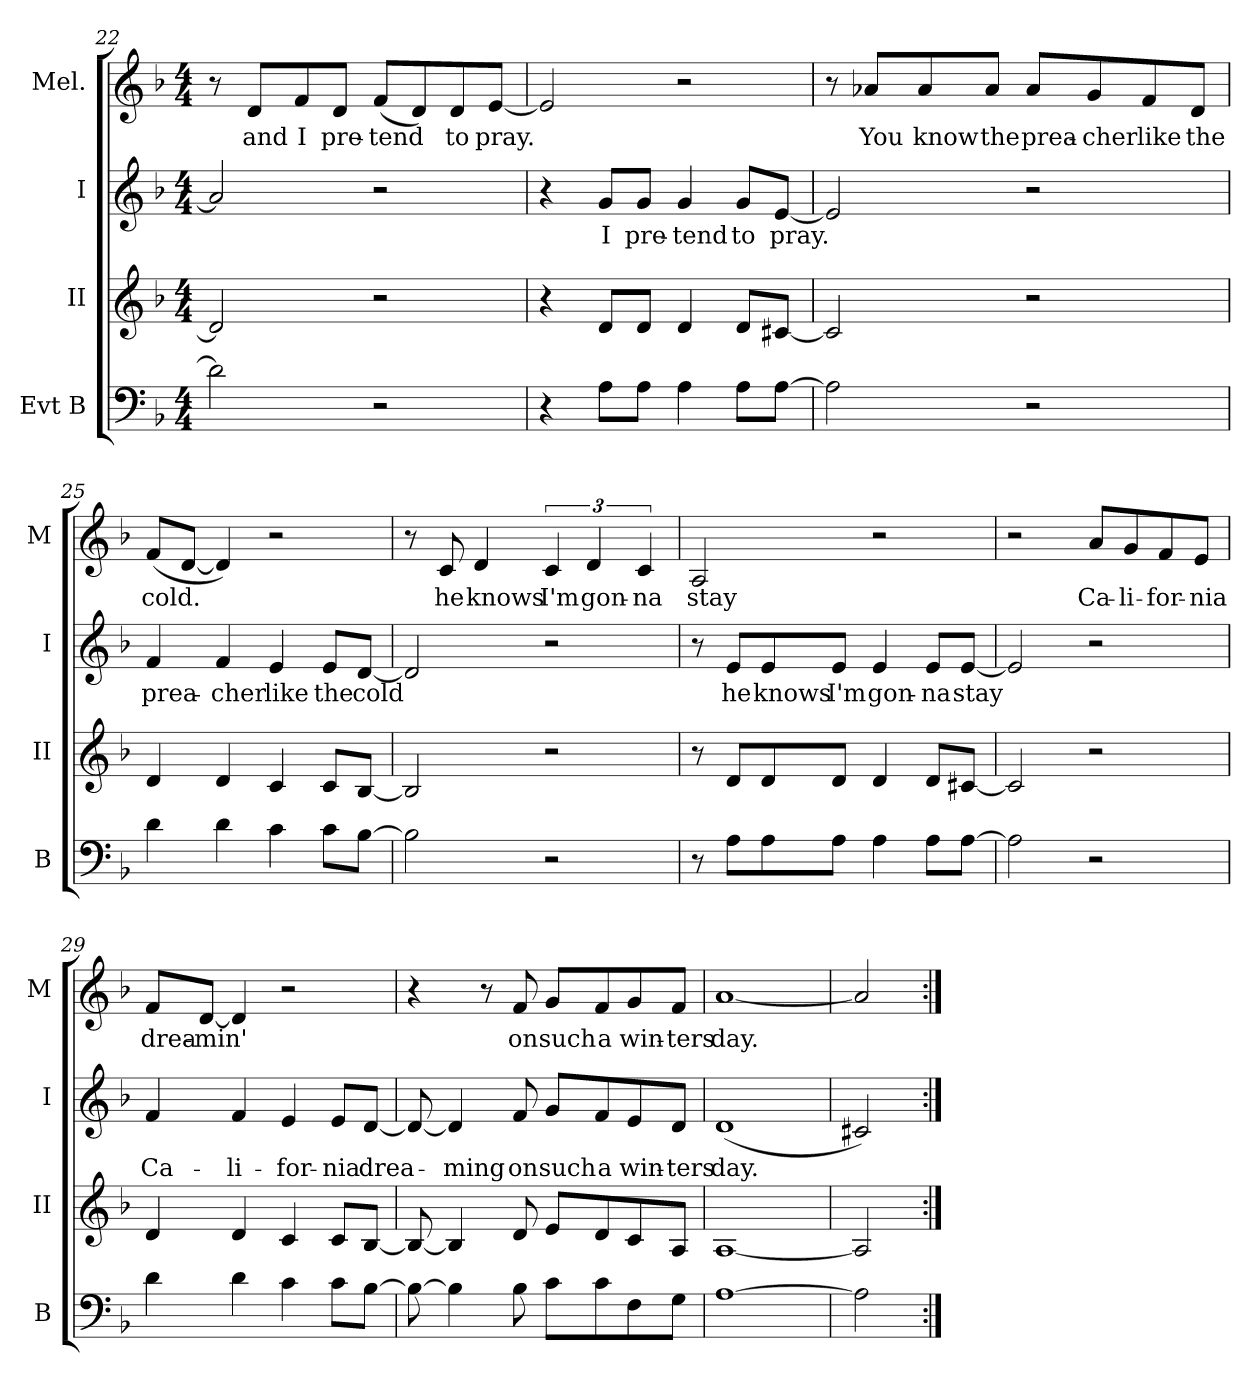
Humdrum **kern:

**kern	**kern	**kern	**text	**kern	**text
*part4	*part3	*part2	*part2	*part1	*part1
*staff4	*staff3	*staff2	*staff2	*staff1	*staff1
*I"Evt B	*I"II	*I"I	*	*I"Mel.	*
*I'B	*I'II	*I'I	*	*I'M	*
!!LO:PB:g=z
*clefF4	*clefG2	*clefG2	*	*clefG2	*
*k[b-]	*k[b-]	*k[b-]	*	*k[b-]	*
*M4/4	*M4/4	*M4/4	*	*M4/4	*
=22	=22	=22	=22	=22	=22
2d\]	2d/]	2a/]	.	8r	.
!	!	!	!	!	!LO:LY:b
.	.	.	.	8d/L	and
!	!	!	!	!	!LO:LY:b
.	.	.	.	8f/	I
!	!	!	!	!	!LO:LY:b
.	.	.	.	8d/J	pre-
!	!	!	!	!	!LO:LY:b
2r	2r	2r	.	(8f/L	-tend
.	.	.	.	8d/)	.
!	!	!	!	!	!LO:LY:b
.	.	.	.	8d/	to
!	!	!	!	!	!LO:LY:b
.	.	.	.	[8e/J	pray.
=23	=23	=23	=23	=23	=23
4r	4r	4r	.	2e/]	.
!	!	!	!LO:LY:b	!	!
8A\L	8d/L	8g/L	I	.	.
!	!	!	!LO:LY:b	!	!
8A\J	8d/J	8g/J	pre-	.	.
!	!	!	!LO:LY:b	!	!
4A\	4d/	4g/	-tend	2r	.
!	!	!	!LO:LY:b	!	!
8A\L	8d/L	8g/L	to	.	.
!	!	!	!LO:LY:b	!	!
[8A\J	[8c#X/J	[8e/J	pray.	.	.
=24	=24	=24	=24	=24	=24
2A\]	2c#/]	2e/]	.	8r	.
!	!	!	!	!	!LO:LY:b
.	.	.	.	8a-X/L	You
!	!	!	!	!	!LO:LY:b
.	.	.	.	8a-/	know
!	!	!	!	!	!LO:LY:b
.	.	.	.	8a-/J	the
!	!	!	!	!	!LO:LY:b
2r	2r	2r	.	8a-/L	prea-
!	!	!	!	!	!LO:LY:b
.	.	.	.	8g/	-cher
!	!	!	!	!	!LO:LY:b
.	.	.	.	8f/	like
!	!	!	!	!	!LO:LY:b
.	.	.	.	8d/J	the
!!LO:LB:g=z
=25	=25	=25	=25	=25	=25
!	!	!	!LO:LY:b	!	!LO:LY:b
4d\	4d/	4f/	prea-	(8f/L	cold.
.	.	.	.	[8d/J	.
!	!	!	!LO:LY:b	!	!
4d\	4d/	4f/	-cher	4d/])	.
!	!	!	!LO:LY:b	!	!
4c\	4c/	4e/	like	2r	.
!	!	!	!LO:LY:b	!	!
8c\L	8c/L	8e/L	the	.	.
!	!	!	!LO:LY:b	!	!
[8B-\J	[8B-/J	[8d/J	cold	.	.
=26	=26	=26	=26	=26	=26
2B-\]	2B-/]	2d/]	.	8r	.
!	!	!	!	!	!LO:LY:b
.	.	.	.	8c/	he
!	!	!	!	!	!LO:LY:b
.	.	.	.	4d/	knows
!	!	!	!	!	!LO:LY:b
2r	2r	2r	.	6c/	I'm
!	!	!	!	!	!LO:LY:b
.	.	.	.	6d/	gon-
!	!	!	!	!	!LO:LY:b
.	.	.	.	6c/	-na
=27	=27	=27	=27	=27	=27
!	!	!	!	!	!LO:LY:b
8r	8r	8r	.	2A/	stay
!	!	!	!LO:LY:b	!	!
8A\L	8d/L	8e/L	he	.	.
!	!	!	!LO:LY:b	!	!
8A\	8d/	8e/	knows	.	.
!	!	!	!LO:LY:b	!	!
8A\J	8d/J	8e/J	I'm	.	.
!	!	!	!LO:LY:b	!	!
4A\	4d/	4e/	gon-	2r	.
!	!	!	!LO:LY:b	!	!
8A\L	8d/L	8e/L	-na	.	.
!	!	!	!LO:LY:b	!	!
[8A\J	[8c#X/J	[8e/J	stay	.	.
=28	=28	=28	=28	=28	=28
2A\]	2c#/]	2e/]	.	2r	.
!	!	!	!	!	!LO:LY:b
2r	2r	2r	.	8a/L	Ca-
!	!	!	!	!	!LO:LY:b
.	.	.	.	8g/	-li-
!	!	!	!	!	!LO:LY:b
.	.	.	.	8f/	-for-
!	!	!	!	!	!LO:LY:b
.	.	.	.	8e/J	-nia
!!LO:LB:g=z
=29	=29	=29	=29	=29	=29
!	!	!	!LO:LY:b	!	!LO:LY:b
4d\	4d/	4f/	Ca-	8f/L	drea-
!	!	!	!	!	!LO:LY:b
.	.	.	.	[8d/J	-min'
!	!	!	!LO:LY:b	!	!
4d\	4d/	4f/	-li-	4d/]	.
!	!	!	!LO:LY:b	!	!
4c\	4c/	4e/	-for-	2r	.
!	!	!	!LO:LY:b	!	!
8c\L	8c/L	8e/L	-nia	.	.
!	!	!	!LO:LY:b	!	!
[8B-\J	[8B-/J	[8d/J	drea-	.	.
=30	=30	=30	=30	=30	=30
8B-\_	8B-/_	8d/_	.	4r	.
!	!	!	!LO:LY:b	!	!
4B-\]	4B-/]	4d/]	-ming	.	.
.	.	.	.	8r	.
!	!	!	!LO:LY:b	!	!LO:LY:b
8B-\	8d/	8f/	on	8f/	on
!	!	!	!LO:LY:b	!	!LO:LY:b
8c\L	8e/L	8g/L	such	8g/L	such
!	!	!	!LO:LY:b	!	!LO:LY:b
8c\	8d/	8f/	a	8f/	a
!	!	!	!LO:LY:b	!	!LO:LY:b
8F\	8c/	8e/	win-	8g/	win-
!	!	!	!LO:LY:b	!	!LO:LY:b
8G\J	8A/J	8d/J	-ters	8f/J	-ters
=31	=31	=31	=31	=31	=31
!	!	!	!LO:LY:b	!	!LO:LY:b
[1A	[1A	(1d	day.	[1a	day.
=32	=32	=32	=32	=32	=32
2A\]	2A/]	2c#X/)	.	2a/]	.
=:|!	=:|!	=:|!	=:|!	=:|!	=:|!
*-	*-	*-	*-	*-	*-
